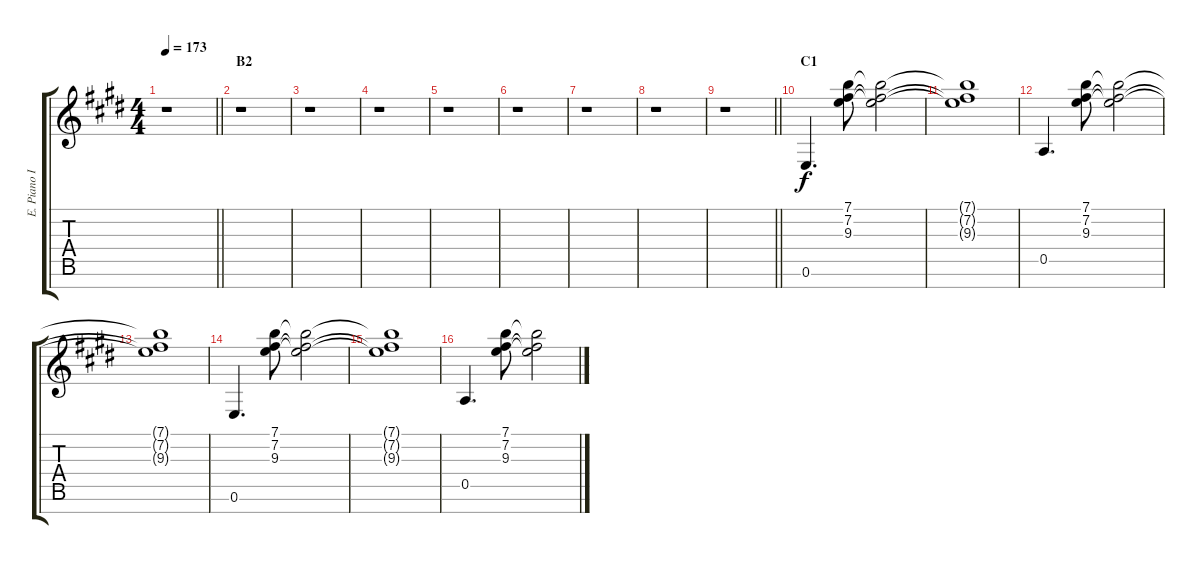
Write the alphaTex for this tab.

\track ("E. Piano I" "E. Piano I") {instrument electricgrandpiano}
\staff {score tabs}
\tuning (E5 B4 G4 D4 A3 E3 B2) {hide}
\ts (4 4)
\tempo 173
\clef g2
\barLineRight lightlight
\ks e
r.1{dy f} |
\section ("" "B2")
r.1 |
r.1 |
r.1 |
r.1 |
r.1 |
r.1 |
r.1 |
\barLineRight lightlight
r.1 |
\section ("" "C1")
0.6.4{d} (7.1 7.2 9.3).8 (7.1{t} 7.2{t} 9.3{t}).2 |
(7.1{t} 7.2{t} 9.3{t}).1 |
0.5.4{d} (7.1 7.2 9.3).8 (7.1{t} 7.2{t} 9.3{t}).2 |
(7.1{t} 7.2{t} 9.3{t}).1 |
0.6.4{d} (7.1 7.2 9.3).8 (7.1{t} 7.2{t} 9.3{t}).2 |
(7.1{t} 7.2{t} 9.3{t}).1 |
0.5.4{d} (7.1 7.2 9.3).8 (7.1{t} 7.2{t} 9.3{t}).2
